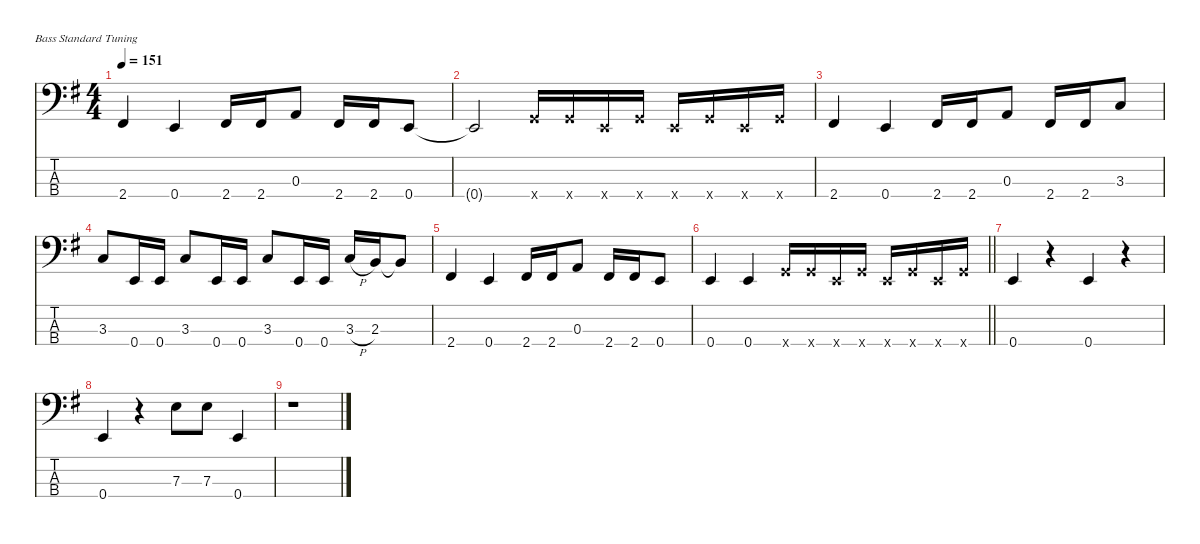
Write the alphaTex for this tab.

\defaultSystemsLayout 4
\hideDynamics
\bracketExtendMode nobrackets
\singleTrackTrackNamePolicy hidden
\multiTrackTrackNamePolicy hidden
\otherSystemsTrackNameOrientation horizontal
\track ("Cliff Burton" "el.bs.") {instrument electricbassfinger}
\staff {score tabs}
\tuning (G2 D2 A1 E1)
\ts (4 4)
\tempo 151
\clef f4
\ks eminor
2.4{acc #}.4{dy f beam Up} 0.4{acc forcenatural}.4{beam Up} 2.4{acc #}.16{beam Up} 2.4{acc #}.16{beam Up} 0.3{acc forcenatural}.8{beam Up} 2.4{acc #}.16{beam Up} 2.4{acc #}.16{beam Up} 0.4{acc forcenatural}.8{beam Up} |
0.4{t acc forcenatural}.2{beam Up} 3.4{x acc forcenatural}.16{beam Up} 3.4{x acc forcenatural}.16{beam Up} 0.4{x acc forcenatural}.16{beam Up} 3.4{x acc forcenatural}.16{beam Up} 0.4{x acc forcenatural}.16{beam Up} 3.4{x acc forcenatural}.16{beam Up} 0.4{x acc forcenatural}.16{beam Up} 3.4{x acc forcenatural}.16{beam Up} |
2.4{acc #}.4{beam Up} 0.4{acc forcenatural}.4{beam Up} 2.4{acc #}.16{beam Up} 2.4{acc #}.16{beam Up} 0.3{acc forcenatural}.8{beam Up} 2.4{acc #}.16{beam Up} 2.4{acc #}.16{beam Up} 3.3{acc forcenatural}.8{beam Up} |
3.3{acc forcenatural}.8{beam Up} 0.4{acc forcenatural}.16{beam Up} 0.4{acc forcenatural}.16{beam Up} 3.3{acc forcenatural}.8{beam Up} 0.4{acc forcenatural}.16{beam Up} 0.4{acc forcenatural}.16{beam Up} 3.3{acc forcenatural}.8{beam Up} 0.4{acc forcenatural}.16{beam Up} 0.4{acc forcenatural}.16{beam Up} 3.3{h acc forcenatural}.16{beam Up} 2.3{acc forcenatural}.16{beam Up} 2.3{t acc forcenatural}.8{beam Up} |
2.4{acc #}.4{beam Up} 0.4{acc forcenatural}.4{beam Up} 2.4{acc #}.16{beam Up} 2.4{acc #}.16{beam Up} 0.3{acc forcenatural}.8{beam Up} 2.4{acc #}.16{beam Up} 2.4{acc #}.16{beam Up} 0.4{acc forcenatural}.8{beam Up} |
\barLineRight lightlight
0.4{acc forcenatural}.4{beam Up} 0.4{acc forcenatural}.4{beam Up} 3.4{x acc forcenatural}.16{beam Up} 3.4{x acc forcenatural}.16{beam Up} 0.4{x acc forcenatural}.16{beam Up} 3.4{x acc forcenatural}.16{beam Up} 0.4{x acc forcenatural}.16{beam Up} 3.4{x acc forcenatural}.16{beam Up} 0.4{x acc forcenatural}.16{beam Up} 3.4{x acc forcenatural}.16{beam Up} |
0.4{acc forcenatural}.4{beam Up} r.4{beam Up} 0.4{acc forcenatural}.4{beam Up} r.4{beam Up} |
0.4{acc forcenatural}.4{beam Up} r.4{beam Up} 7.3{acc forcenatural}.8{beam Down} 7.3{acc forcenatural}.8{beam Down} 0.4{acc forcenatural}.4{beam Up} |
r.1{beam Down}
